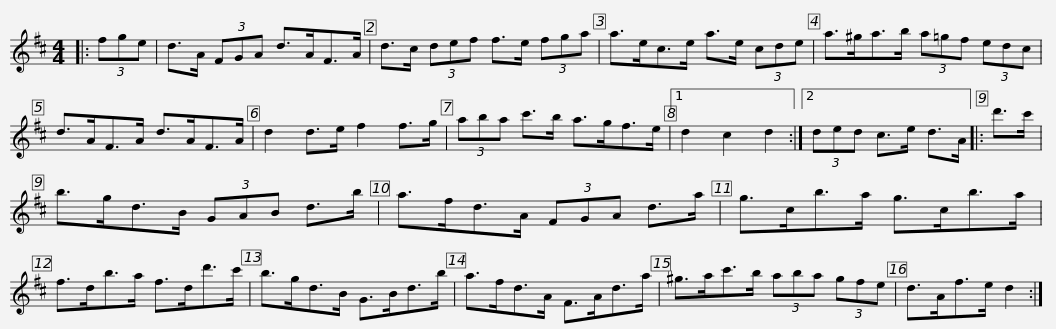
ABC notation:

X:1
L:1/8
M:4/4
I:linebreak $
K:D
V:1 treble
V:1
|: (3fge | d>A (3FGA d>AF>A | d>c (3def f>e (3fga | a>ec>e a>e (3cde |$ a>^ga>b (3a=gf (3edc | %5
 d>AF>A d>AF>A | d2 d>e f2 f>g | (3aba c'>b a>gf>e |1 d2 c2 d2 :|2$ (3ded c>e d>A |: %10
 d'>c' | b>gd>B (3GAB d>b | a>fd>A (3FGA d>a | g>cb>a g>cb>a |$ f>db>a f>dd'>c' | %15
 b>gd>B G>Bd>b | a>fd>A F>Ad>a | ^g>ac'>b (3aba (3gfe |$ d>Af>e d2 :| %19
